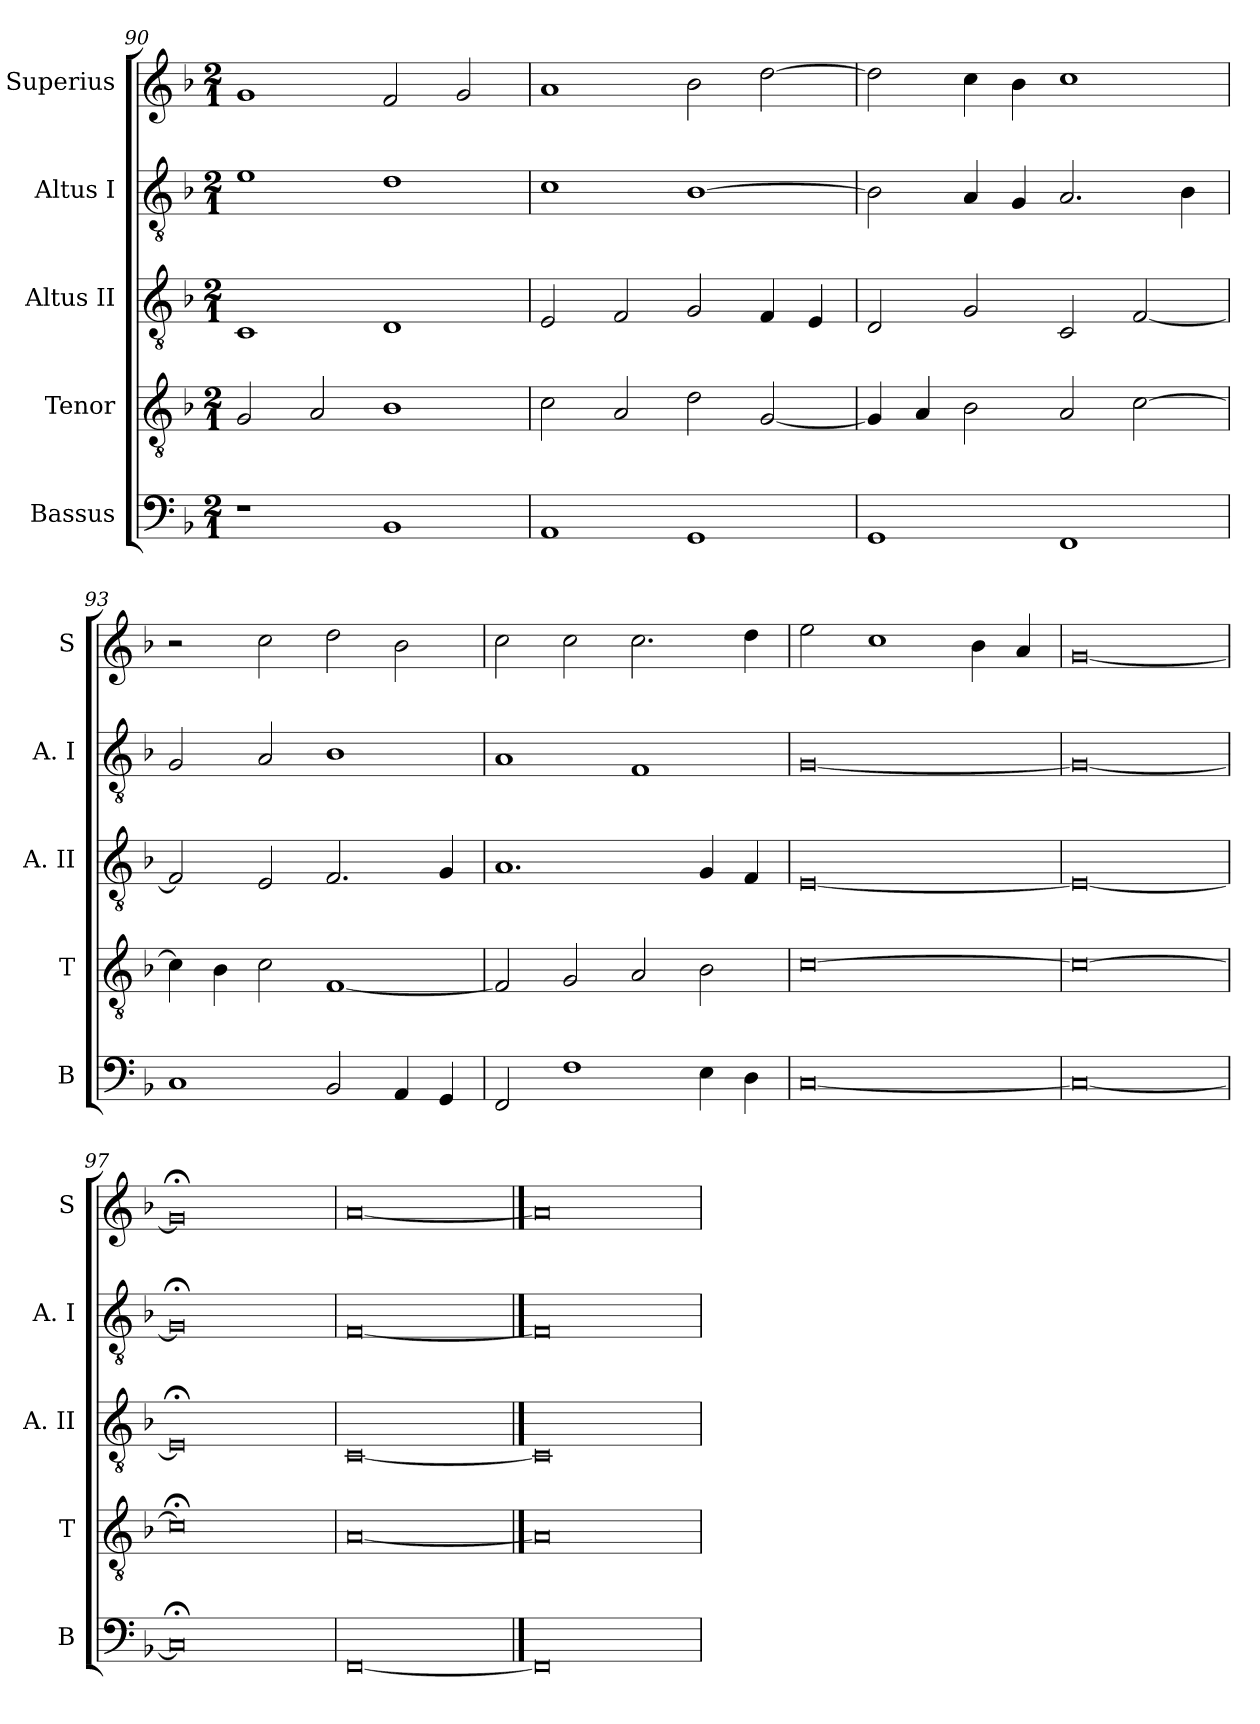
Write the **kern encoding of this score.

**kern	**kern	**kern	**kern	**kern
*part5	*part4	*part3	*part2	*part1
*staff5	*staff4	*staff3	*staff2	*staff1
*I"Bassus	*I"Tenor	*I"Altus II	*I"Altus I	*I"Superius
*I'B	*I'T	*I'A. II	*I'A. I	*I'S
*clefF4	*clefGv2	*clefGv2	*clefGv2	*clefG2
*k[b-]	*k[b-]	*k[b-]	*k[b-]	*k[b-]
*F:	*F:	*F:	*F:	*F:
*M2/1	*M2/1	*M2/1	*M2/1	*M2/1
=90	=90	=90	=90	=90
1r	2G	1C	1e	1g
.	2A	.	.	.
1BB-	1B-	1D	1d	2f
.	.	.	.	2g
=91	=91	=91	=91	=91
1AA	2c	2E	1c	1a
.	2A	2F	.	.
1GG	2d	2G	[1B-	2b-
.	[2G	4F	.	[2dd
.	.	4E	.	.
=92	=92	=92	=92	=92
1GG	4G]	2D	2B-]	2dd]
.	4A	.	.	.
.	2B-	2G	4A	4cc
.	.	.	4G	4b-
1FF	2A	2C	2.A	1cc
.	[2c	[2F	.	.
.	.	.	4B-	.
=93	=93	=93	=93	=93
1C	4c]	2F]	2G	2r
.	4B-	.	.	.
.	2c	2E	2A	2cc
2BB-	[1F	2.F	1B-	2dd
4AA	.	.	.	2b-
4GG	.	4G	.	.
=94	=94	=94	=94	=94
2FF	2F]	1.A	1A	2cc
1F	2G	.	.	2cc
.	2A	.	1F	2.cc
4E	2B-	4G	.	.
4D	.	4F	.	4dd
=95	=95	=95	=95	=95
[0C	[0c	[0E	[0G	2ee
.	.	.	.	1cc
.	.	.	.	4b-
.	.	.	.	4a
=96	=96	=96	=96	=96
0C_	0c_	0E_	0G_	[0g
=97	=97	=97	=97	=97
0C;<]	0c;<]	0E;<]	0G;<]	0g;<]
=98	=98	=98	=98	=98
[0FF	[0A	[0C	[0F	[0a
==99	==99	==99	==99	==99
0FF]	0A]	0C]	0F]	0a]
=	=	=	=	=
*-	*-	*-	*-	*-
